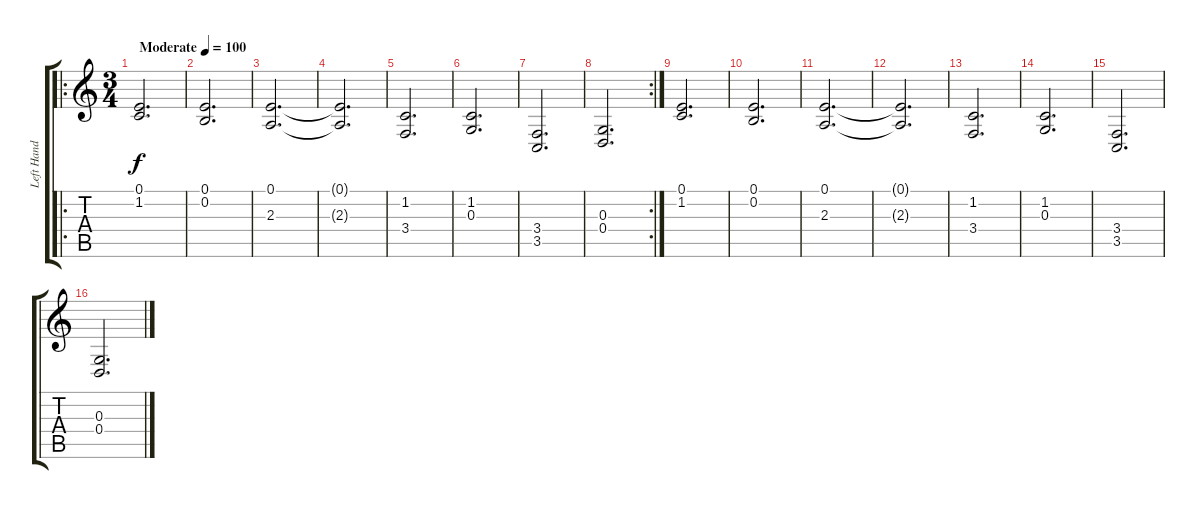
\track ("Left Hand" "Left Hand") {instrument acousticgrandpiano}
\staff {score tabs}
\tuning (E4 B3 G3 D3 A2 E2) {hide}
\ro
\ts (3 4)
\tempo (100 "Moderate")
\clef g2
\ks c
(0.1 1.2).2{d dy f instrument acousticgrandpiano} |
(0.1 0.2).2{d} |
(0.1 2.3).2{d} |
(0.1{t} 2.3{t}).2{d} |
(1.2 3.4).2{d} |
(1.2 0.3).2{d} |
(3.4 3.5).2{d} |
\rc 2
(0.3 0.4).2{d} |
(0.1 1.2).2{d} |
(0.1 0.2).2{d} |
(0.1 2.3).2{d} |
(0.1{t} 2.3{t}).2{d} |
(1.2 3.4).2{d} |
(1.2 0.3).2{d} |
(3.4 3.5).2{d} |
(0.3 0.4).2{d}
